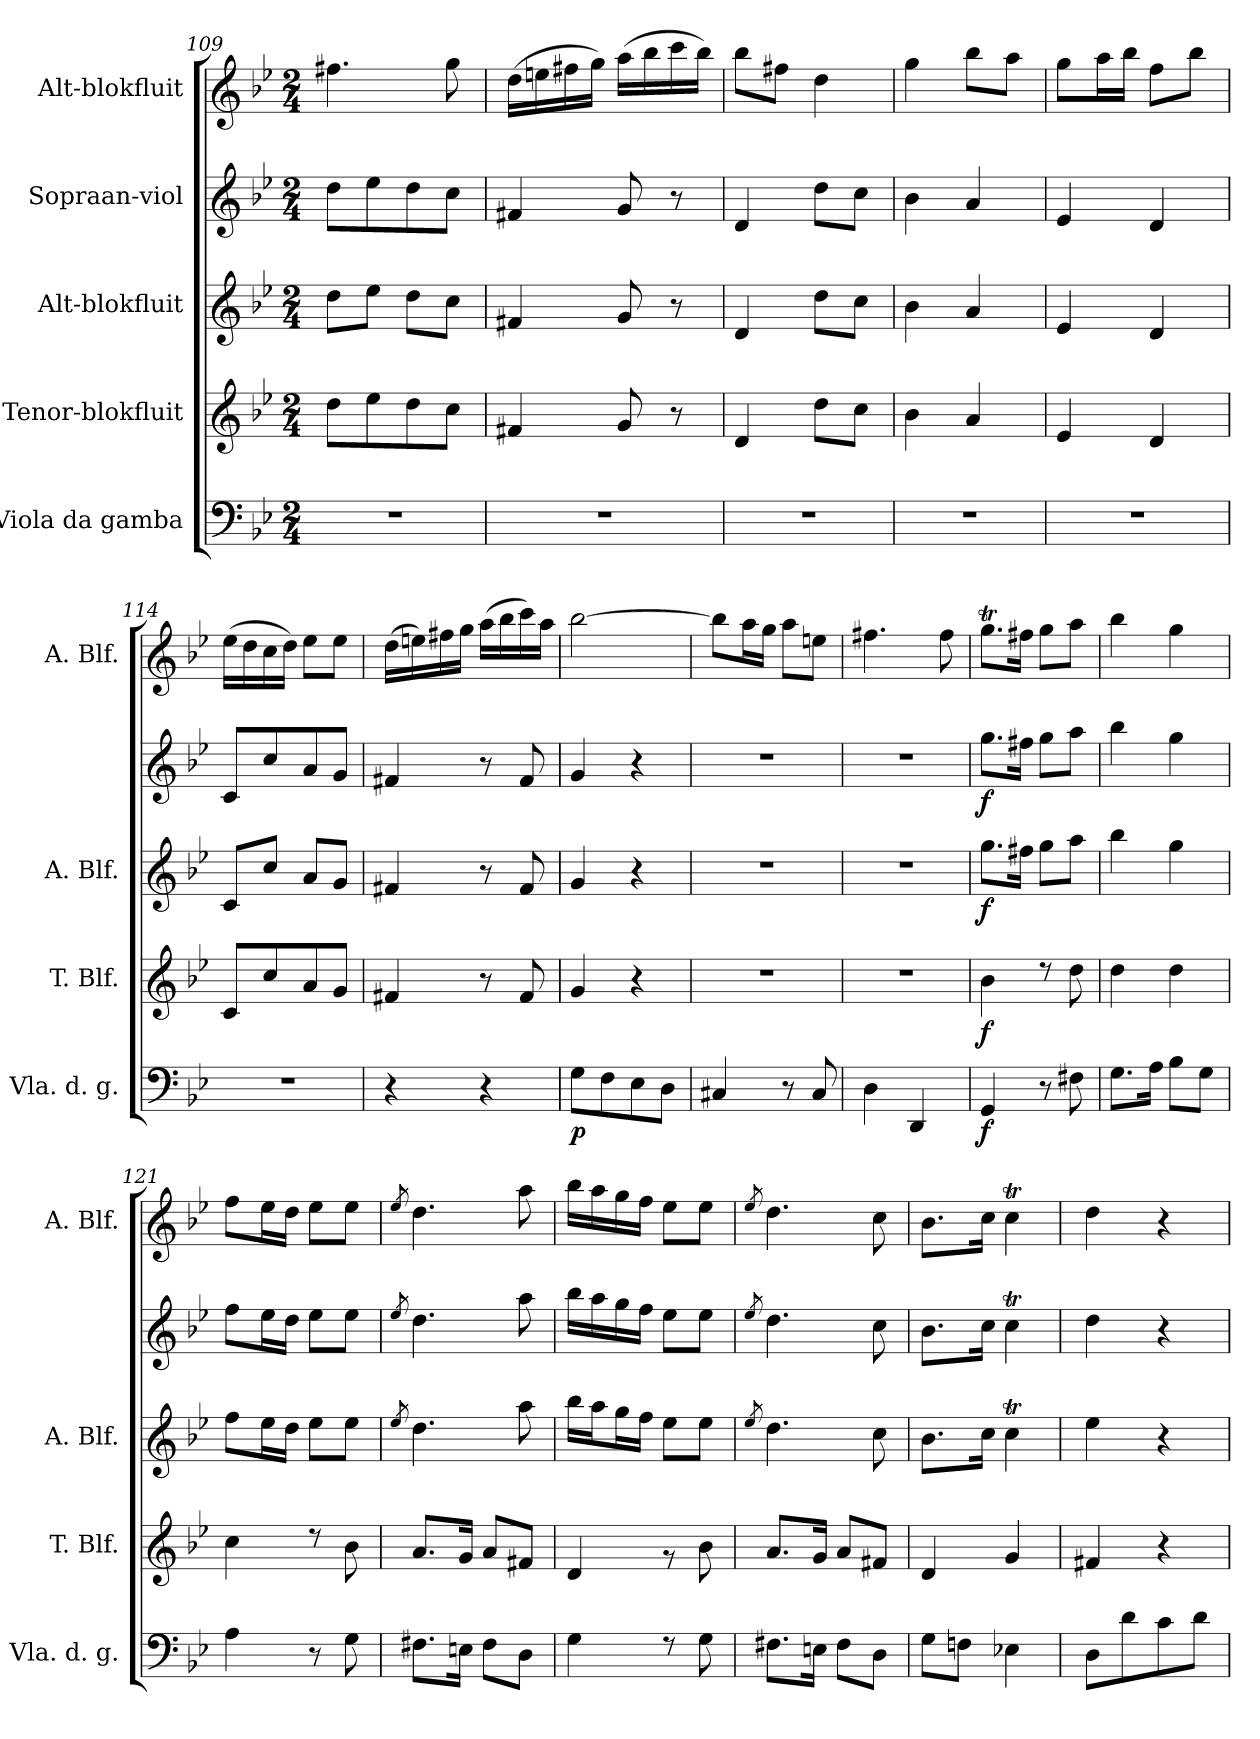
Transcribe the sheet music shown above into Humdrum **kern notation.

**kern	**dynam	**kern	**dynam	**kern	**dynam	**kern	**dynam	**kern
*part5	*part5	*part4	*part4	*part3	*part3	*part2	*part2	*part1
*staff5	*staff5	*staff4	*staff4	*staff3	*staff3	*staff2	*staff2	*staff1
*I"Viola da gamba	*	*I"Tenor-blokfluit	*	*I"Alt-blokfluit	*	*I"Sopraan-viol	*	*I"Alt-blokfluit
*I'Vla. d. g.	*	*I'T. Blf.	*	*I'A. Blf.	*	*	*	*I'A. Blf.
*clefF4	*	*clefG2	*	*clefG2	*	*clefG2	*	*clefG2
*k[b-e-]	*	*k[b-e-]	*	*k[b-e-]	*	*k[b-e-]	*	*k[b-e-]
*M2/4	*	*M2/4	*	*M2/4	*	*M2/4	*	*M2/4
=109	=109	=109	=109	=109	=109	=109	=109	=109
2r	.	8dd\L	.	8dd\L	.	8dd\L	.	4.ff#X\
.	.	8ee-\	.	8ee-\J	.	8ee-\	.	.
.	.	8dd\	.	8dd\L	.	8dd\	.	.
.	.	8cc\J	.	8cc\J	.	8cc\J	.	8gg\
!!LO:PB:g=z
=110	=110	=110	=110	=110	=110	=110	=110	=110
2r	.	4f#X/	.	4f#X/	.	4f#X/	.	(16dd\LL
.	.	.	.	.	.	.	.	16een\
.	.	.	.	.	.	.	.	16ff#X\
.	.	.	.	.	.	.	.	16gg\JJ)
.	.	8g/	.	8g/	.	8g/	.	(16aa\LL
.	.	.	.	.	.	.	.	16bb-\
.	.	8r	.	8r	.	8r	.	16ccc\
.	.	.	.	.	.	.	.	16bb-\JJ)
=111	=111	=111	=111	=111	=111	=111	=111	=111
2r	.	4d/	.	4d/	.	4d/	.	8bb-\L
.	.	.	.	.	.	.	.	8ff#X\J
.	.	8dd\L	.	8dd\L	.	8dd\L	.	4dd\
.	.	8cc\J	.	8cc\J	.	8cc\J	.	.
=112	=112	=112	=112	=112	=112	=112	=112	=112
2r	.	4b-\	.	4b-\	.	4b-\	.	4gg\
.	.	4a/	.	4a/	.	4a/	.	8bb-\L
.	.	.	.	.	.	.	.	8aa\J
=113	=113	=113	=113	=113	=113	=113	=113	=113
2r	.	4e-/	.	4e-/	.	4e-/	.	8gg\L
.	.	.	.	.	.	.	.	16aa\L
.	.	.	.	.	.	.	.	16bb-\JJ
.	.	4d/	.	4d/	.	4d/	.	8ff\L
.	.	.	.	.	.	.	.	8bb-\J
=114	=114	=114	=114	=114	=114	=114	=114	=114
2r	.	8c/L	.	8c/L	.	8c/L	.	(16ee-\LL
.	.	.	.	.	.	.	.	16dd\
.	.	8cc/	.	8cc/J	.	8cc/	.	16cc\
.	.	.	.	.	.	.	.	16dd\JJ)
.	.	8a/	.	8a/L	.	8a/	.	8ee-\L
.	.	8g/J	.	8g/J	.	8g/J	.	8ee-\J
!!LO:LB:g=z
=115	=115	=115	=115	=115	=115	=115	=115	=115
4r	.	4f#X/	.	4f#X/	.	4f#X/	.	(16dd\LL
.	.	.	.	.	.	.	.	16een\)
.	.	.	.	.	.	.	.	16ff#X\
.	.	.	.	.	.	.	.	16gg\JJ
4r	.	8r	.	8r	.	8r	.	(16aa\LL
.	.	.	.	.	.	.	.	16bb-\
.	.	8f#/	.	8f#/	.	8f#/	.	16ccc\)
.	.	.	.	.	.	.	.	16aa\JJ
=116	=116	=116	=116	=116	=116	=116	=116	=116
!	!LO:DY:b	!	!	!	!	!	!	!
8G\L	p	4g/	.	4g/	.	4g/	.	[2bb-\
8F\	.	.	.	.	.	.	.	.
8E-\	.	4r	.	4r	.	4r	.	.
8D\J	.	.	.	.	.	.	.	.
=117	=117	=117	=117	=117	=117	=117	=117	=117
4C#X/	.	2r	.	2r	.	2r	.	8bb-\L]
.	.	.	.	.	.	.	.	16aa\L
.	.	.	.	.	.	.	.	16gg\JJ
8r	.	.	.	.	.	.	.	8aa\L
8C#/	.	.	.	.	.	.	.	8een\J
=118	=118	=118	=118	=118	=118	=118	=118	=118
4D\	.	2r	.	2r	.	2r	.	4.ff#X\
4DD/	.	.	.	.	.	.	.	.
.	.	.	.	.	.	.	.	8ff#\
=119	=119	=119	=119	=119	=119	=119	=119	=119
!	!LO:DY:b	!	!LO:DY:b	!	!LO:DY:b	!	!LO:DY:b	!
4GG/	f	4b-\	f	8.gg\L	f	8.gg\L	f	8.ggT\L
.	.	.	.	16ff#X\Jk	.	16ff#X\Jk	.	16ff#X\Jk
8r	.	8rdd	.	8gg\L	.	8gg\L	.	8gg\L
8F#X\	.	8dd\	.	8aa\J	.	8aa\J	.	8aa\J
=120	=120	=120	=120	=120	=120	=120	=120	=120
8.G\L	.	4dd\	.	4bb-\	.	4bb-\	.	4bb-\
16A\Jk	.	.	.	.	.	.	.	.
8B-\L	.	4dd\	.	4gg\	.	4gg\	.	4gg\
8G\J	.	.	.	.	.	.	.	.
!!LO:LB:g=z
=121	=121	=121	=121	=121	=121	=121	=121	=121
4A\	.	4cc\	.	8ff\L	.	8ff\L	.	8ff\L
.	.	.	.	16ee-\L	.	16ee-\L	.	16ee-\L
.	.	.	.	16dd\JJ	.	16dd\JJ	.	16dd\JJ
8r	.	8rdd	.	8ee-\L	.	8ee-\L	.	8ee-\L
8G\	.	8b-\	.	8ee-\J	.	8ee-\J	.	8ee-\J
=122	=122	=122	=122	=122	=122	=122	=122	=122
.	.	.	.	8qee-/	.	8qee-/	.	8qee-/
8.F#X\L	.	8.a/L	.	4.dd\	.	4.dd\	.	4.dd\
16En\Jk	.	16g/Jk	.	.	.	.	.	.
8F#\L	.	8a/L	.	.	.	.	.	.
8D\J	.	8f#X/J	.	8aa\	.	8aa\	.	8aa\
=123	=123	=123	=123	=123	=123	=123	=123	=123
4G\	.	4d/	.	16bb-\LL	.	16bb-\LL	.	16bb-\LL
.	.	.	.	16aa\J	.	16aa\	.	16aa\
.	.	.	.	16gg\L	.	16gg\	.	16gg\
.	.	.	.	16ff\JJ	.	16ff\JJ	.	16ff\JJ
8rF	.	8rg	.	8ee-\L	.	8ee-\L	.	8ee-\L
8G\	.	8b-\	.	8ee-\J	.	8ee-\J	.	8ee-\J
=124	=124	=124	=124	=124	=124	=124	=124	=124
.	.	.	.	8qee-/	.	8qee-/	.	8qee-/
8.F#X\L	.	8.a/L	.	4.dd\	.	4.dd\	.	4.dd\
16En\Jk	.	16g/Jk	.	.	.	.	.	.
8F#\L	.	8a/L	.	.	.	.	.	.
8D\J	.	8f#X/J	.	8cc\	.	8cc\	.	8cc\
=125	=125	=125	=125	=125	=125	=125	=125	=125
8G\L	.	4d/	.	8.b-\L	.	8.b-\L	.	8.b-\L
8Fn\J	.	.	.	.	.	.	.	.
.	.	.	.	16cc\Jk	.	16cc\Jk	.	16cc\Jk
4E-X\	.	4g/	.	4ccT\	.	4ccT\	.	4ccT\
=126	=126	=126	=126	=126	=126	=126	=126	=126
8D\L	.	4f#X/	.	4ee-\	.	4dd\	.	4dd\
8d\	.	.	.	.	.	.	.	.
8c\	.	4r	.	4r	.	4r	.	4r
8d\J	.	.	.	.	.	.	.	.
=	=	=	=	=	=	=	=	=
*-	*-	*-	*-	*-	*-	*-	*-	*-
